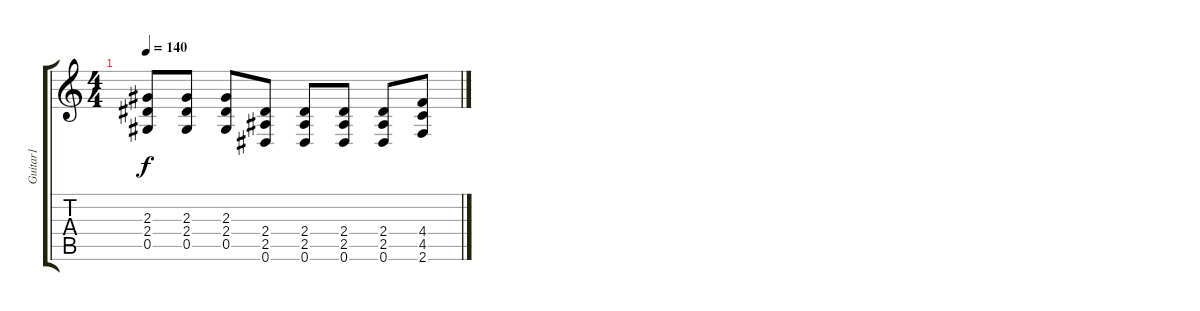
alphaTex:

\track ("Guitar1" "Guitar1") {instrument distortionguitar}
\staff {score tabs}
\tuning (Eb4 Bb3 Gb3 Db3 Ab2 Eb2) {hide}
\ts (4 4)
\tempo 140
\clef g2
\ks c
(2.3 2.4 0.5).8{dy f} (2.3 2.4 0.5).8 (2.3 2.4 0.5).8 (2.4 2.5 0.6).8 (2.4 2.5 0.6).8 (2.4 2.5 0.6).8 (2.4 2.5 0.6).8 (4.4 4.5 2.6).8
